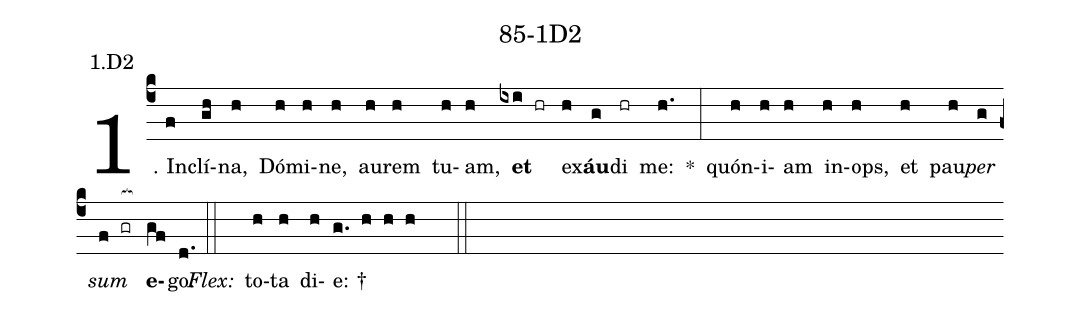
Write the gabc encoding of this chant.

name: 85-1D2;
annotation: 1.D2;
%%
(c4)1. In(f)clí(gh)na,(h) Dó(h)mi(h)ne,(h) au(h)rem(h) tu(h)am,(h) <b>et</b>(ixi hr) ex(h)<b>áu</b>(g)di(hr) me:(h.) *(:) quón(h)i(h)am(h) in(h)ops,(h) et(h) pau(h)<i>per</i>(g) <i>sum</i>(f gr[ocb:1{]) <b>e</b>(gf[ocb:0}])go.(d.) (::)
<i>Flex:</i>()  to(h)ta(h) di(h)e: †(g. h h h  ::)
